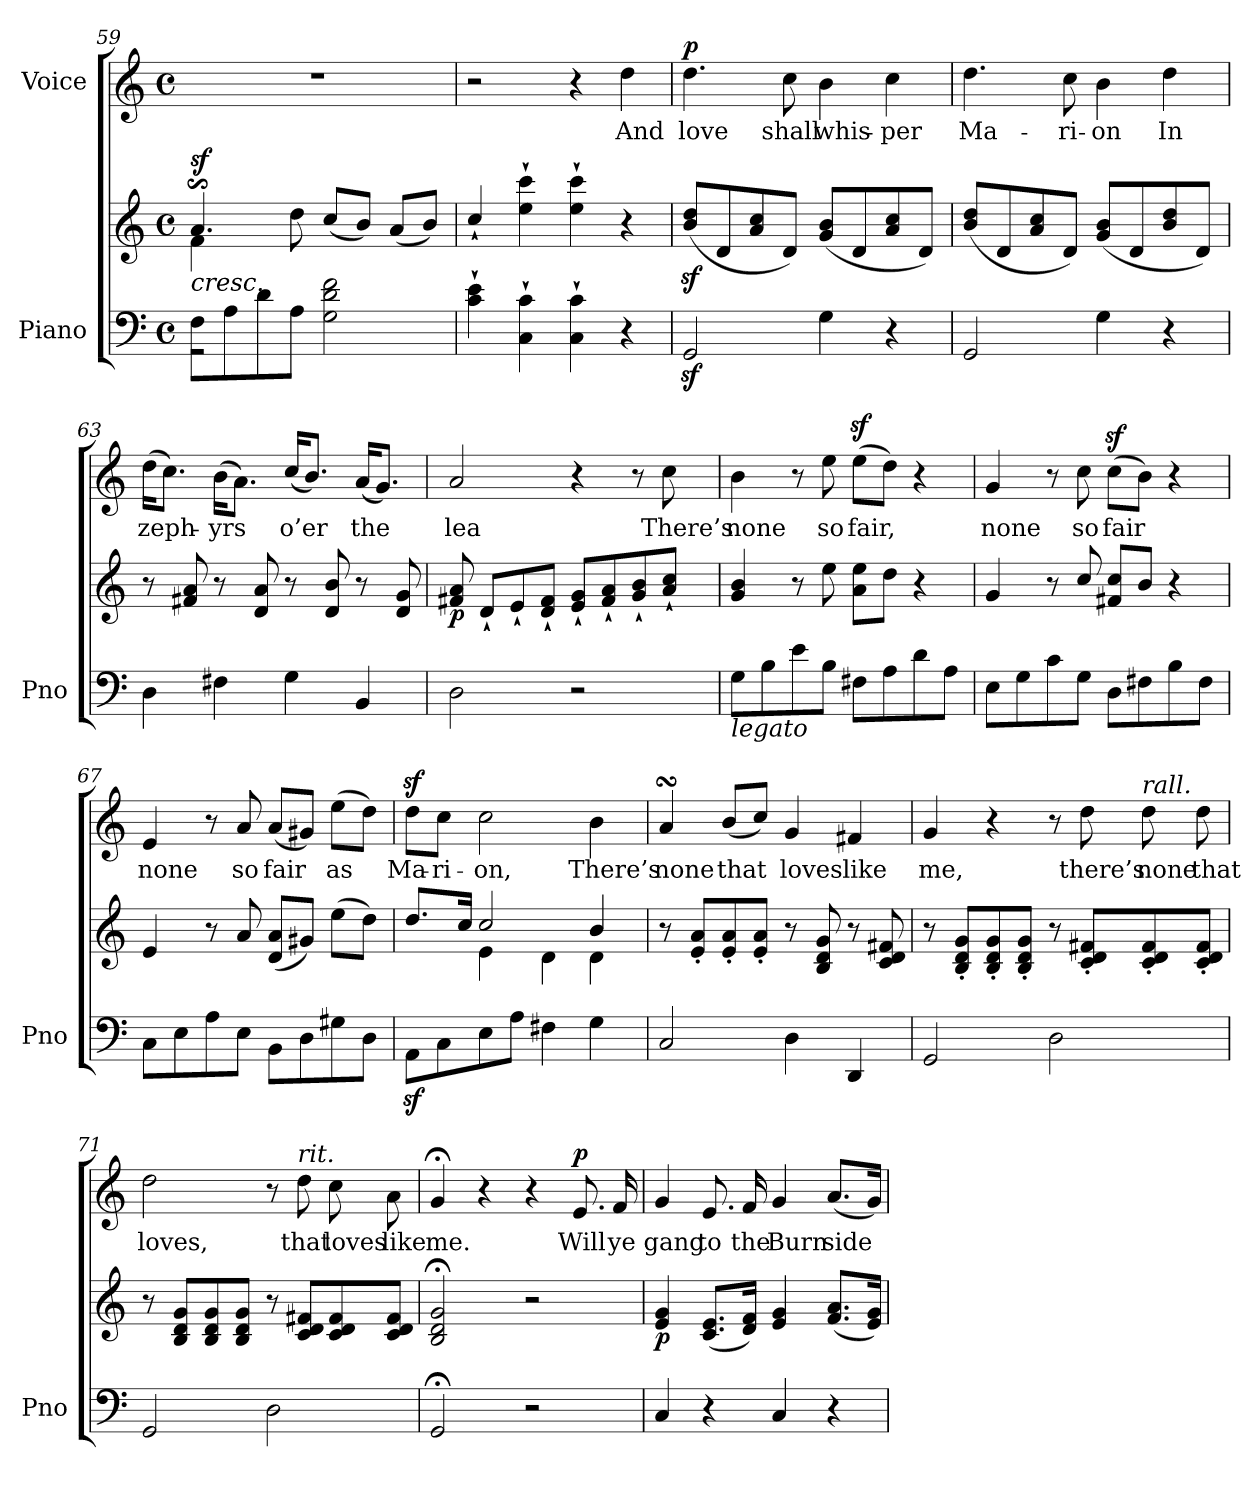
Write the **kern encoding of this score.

**kern	**kern	**dynam	**kern	**text	**dynam
*part2	*part2	*part2	*part1	*part1	*part1
*staff3	*staff2	*staff2/3	*staff1	*staff1	*staff1
*I"Piano	*	*	*I"Voice	*	*
*I'Pno	*	*	*	*	*
*clefF4	*clefG2	*	*clefG2	*	*
*k[]	*k[]	*	*k[]	*	*
*M4/4	*M4/4	*	*M4/4	*	*
*met(c)	*met(c)	*	*met(c)	*	*
=59	=59	=59	=59	=59	=59
*^	*^	*	*	*	*
!	!	!LO:TX:b:i:t=cresc.	!	!	!	!	!
!	!	!	!	!LO:DY:a	!	!	!
8F\L	2r	4.as$SS/	4f\	sf	1r	.	.
8A\	.	.	.	.	.	.	.
8d\	.	.	4ryy	.	.	.	.
8A\J	.	8dd\	.	.	.	.	.
2G\ 2d\ 2f\	2ryy	(>8cc/L	2ryy	.	.	.	.
.	.	8b/J)	.	.	.	.	.
.	.	(>8a/L	.	.	.	.	.
.	.	8b/J)	.	.	.	.	.
*v	*v	*	*	*	*	*	*
*	*v	*v	*	*	*	*
=60	=60	=60	=60	=60	=60
4c\` 4e\`	4cc`/	.	2r	.	.
4C\` 4c\`	4ee\` 4ccc\`	.	.	.	.
4C\` 4c\`	4ee\` 4ccc\`	.	4r	.	.
!	!	!	!	!LO:LY:b	!
4r	4r	.	4dd\	And	.
!!LO:PB:g=z
=61	=61	=61	=61	=61	=61
!	!	!	!	!LO:LY:b	!LO:DY:a
2GGz>/	(<8b/z> 8dd/z>L	.	4.dd\	love	p
.	8d/	.	.	.	.
.	8a/ 8cc/	.	.	.	.
!	!	!	!	!LO:LY:b	!
.	8d/J)	.	8cc\	shall	.
!	!	!	!	!LO:LY:b	!
4G\	(<8g/ 8b/L	.	4b\	whis-	.
.	8d/	.	.	.	.
!	!	!	!	!LO:LY:b	!
4r	8a/ 8cc/	.	4cc\	-per	.
.	8d/J)	.	.	.	.
=62	=62	=62	=62	=62	=62
!	!	!	!	!LO:LY:b	!
2GG/	(<8b/ 8dd/L	.	4.dd\	Ma-	.
.	8d/	.	.	.	.
.	8a/ 8cc/	.	.	.	.
!	!	!	!	!LO:LY:b	!
.	8d/J)	.	8cc\	-ri-	.
!	!	!	!	!LO:LY:b	!
4G\	(<8g/ 8b/L	.	4b\	-on	.
.	8d/	.	.	.	.
!	!	!	!	!LO:LY:b	!
4r	8b/ 8dd/	.	4dd\	In	.
.	8d/J)	.	.	.	.
=63	=63	=63	=63	=63	=63
!	!	!	!	!LO:LY:b	!
4D\	8r	.	(>16dd\KL	zeph-	.
.	.	.	8.cc\J)	.	.
.	8f#X/ 8a/	.	.	.	.
!	!	!	!	!LO:LY:b	!
4F#X\	8r	.	(>16b\KL	yrs	.
.	.	.	8.a\J)	.	.
.	8d/ 8a/	.	.	.	.
!	!	!	!	!LO:LY:b	!
4G\	8r	.	(<16cc/KL	o’er	.
.	.	.	8.b/J)	.	.
.	8d/ 8b/	.	.	.	.
!	!	!	!	!LO:LY:b	!
4BB/	8r	.	(<16a/KL	the	.
.	.	.	8.g/J)	.	.
.	8d/ 8g/	.	.	.	.
=64	=64	=64	=64	=64	=64
!	!	!LO:DY:b	!	!LO:LY:b	!
2D\	8f#X/ 8a/	p	2a/	lea	.
.	8d`/L	.	.	.	.
.	8e`/	.	.	.	.
.	8d/` 8f#/`J	.	.	.	.
2r	8e/` 8g/`L	.	4r	.	.
.	8f#/` 8a/`	.	.	.	.
.	8g/` 8b/`	.	8r	.	.
!	!	!	!	!LO:LY:b	!
.	8a/` 8cc/`J	.	8cc\	There’s	.
=65	=65	=65	=65	=65	=65
!LO:TX:b:i:t=legato	!	!	!	!	!
!	!	!	!	!LO:LY:b	!
8G\L	4g/ 4b/	.	4b\	none	.
8B\	.	.	.	.	.
8e\	8r	.	8r	.	.
!	!	!	!	!LO:LY:b	!
8B\J	8ee\	.	8ee\	so	.
!	!	!	!	!LO:LY:b	!
8F#X\L	8a\ 8ee\L	.	(>8eez>\L	fair,	.
8A\	8dd\J	.	8dd\J)	.	.
8d\	4r	.	4r	.	.
8A\J	.	.	.	.	.
!!LO:LB:g=z
=66	=66	=66	=66	=66	=66
!	!	!	!	!LO:LY:b	!
8E\L	4g/	.	4g/	none	.
8G\	.	.	.	.	.
8c\	8r	.	8r	.	.
!	!	!	!	!LO:LY:b	!
8G\J	8cc/	.	8cc\	so	.
!	!	!	!	!LO:LY:b	!
8D\L	8f#X/ 8cc/L	.	(>8ccz>\L	fair	.
8F#X\	8b/J	.	8b\J)	.	.
8B\	4r	.	4r	.	.
8F#\J	.	.	.	.	.
=67	=67	=67	=67	=67	=67
!	!	!	!	!LO:LY:b	!
8C\L	4e/	.	4e/	none	.
8E\	.	.	.	.	.
8A\	8r	.	8r	.	.
!	!	!	!	!LO:LY:b	!
8E\J	8a/	.	8a/	so	.
!	!	!	!	!LO:LY:b	!
8BB\L	(<8d/ 8a/L	.	(>8a/L	fair	.
8D\	8g#X/J)	.	8g#X/J)	.	.
!	!	!	!	!LO:LY:b	!
8G#X\	(>8ee\L	.	(>8ee\L	as	.
8D\J	8dd\J)	.	8dd\J)	.	.
=68	=68	=68	=68	=68	=68
*	*^	*	*	*	*
!	!	!	!	!	!LO:LY:b	!
8AAz<\L	8.dd/L	4ryy	.	8ddz>\L	Ma-	.
!	!	!	!	!	!LO:LY:b	!
8C\	.	.	.	8cc\J	-ri-	.
.	16cc/Jk	.	.	.	.	.
!	!	!	!	!	!LO:LY:b	!
8E\	2cc/	4e\	.	2cc\	-on,	.
8A\J	.	.	.	.	.	.
4F#X\	.	4d\	.	.	.	.
!	!	!	!	!	!LO:LY:b	!
4G\	4b/	4d\	.	4b\	There’s	.
=69	=69	=69	=69	=69	=69	=69
!	!	!	!	!	!LO:LY:b	!
*	*v	*v	*	*	*	*
2C/	8r	.	4asSSS/	none	.
.	8e/' 8a/'L	.	.	.	.
!	!	!	!	!LO:LY:b	!
.	8e/' 8a/'	.	(<8b/L	that	.
.	8e/' 8a/'J	.	8cc/J)	.	.
!	!	!	!	!LO:LY:b	!
4D\	8r	.	4g/	loves	.
.	8B/ 8d/ 8g/	.	.	.	.
!	!	!	!	!LO:LY:b	!
4DD/	8r	.	4f#X/	like	.
.	8c/ 8d/ 8f#X/	.	.	.	.
=70	=70	=70	=70	=70	=70
!	!	!	!	!LO:LY:b	!
2GG/	8r	.	4g/	me,	.
.	8B/' 8d/' 8g/'L	.	.	.	.
.	8B/' 8d/' 8g/'	.	4r	.	.
.	8B/' 8d/' 8g/'J	.	.	.	.
2D\	8r	.	8r	.	.
!	!	!	!	!LO:LY:b	!
.	8c/' 8d/' 8f#X/'L	.	8dd\	there’s	.
!	!	!	!LO:TX:a:i:t=rall.	!	!
!	!	!	!	!LO:LY:b	!
.	8c/' 8d/' 8f#/'	.	8dd\	none	.
!	!	!	!	!LO:LY:b	!
.	8c/' 8d/' 8f#/'J	.	8dd\	that	.
!!LO:LB:g=z
=71	=71	=71	=71	=71	=71
!	!	!	!	!LO:LY:b	!
2GG/	8r	.	2dd\	loves,	.
.	8B/ 8d/ 8g/L	.	.	.	.
.	8B/ 8d/ 8g/	.	.	.	.
.	8B/ 8d/ 8g/J	.	.	.	.
2D\	8r	.	8r	.	.
!	!	!	!LO:TX:a:i:t=rit.	!	!
!	!	!	!	!LO:LY:b	!
.	8c/ 8d/ 8f#X/L	.	8dd\	that	.
!	!	!	!	!LO:LY:b	!
.	8c/ 8d/ 8f#/	.	8cc\	loves	.
!	!	!	!	!LO:LY:b	!
.	8c/ 8d/ 8f#/J	.	8a\	like	.
=72	=72	=72	=72	=72	=72
!	!	!	!	!LO:LY:b	!
2GG;</	2B/;< 2d/;< 2g/;<	.	4g;</	me.	.
.	.	.	4r	.	.
2r	2r	.	4r	.	.
!	!	!	!	!LO:LY:b	!LO:DY:a
.	.	.	8.e/	Will	p
!	!	!	!	!LO:LY:b	!
.	.	.	16f/	ye	.
=73	=73	=73	=73	=73	=73
!	!	!LO:DY:b	!	!LO:LY:b	!
4C/	4e/ 4g/	p	4g/	gang	.
!	!	!	!	!LO:LY:b	!
4r	(<8.c/ 8.e/L	.	8.e/	to	.
!	!	!	!	!LO:LY:b	!
.	16d/ 16f/Jk)	.	16f/	the	.
!	!	!	!	!LO:LY:b	!
4C/	4e/ 4g/	.	4g/	Burn	.
!	!	!	!	!LO:LY:b	!
4r	(<8.f/ 8.a/L	.	(<8.a/L	side	.
.	16e/ 16g/Jk)	.	16g/Jk)	.	.
=	=	=	=	=	=
*-	*-	*-	*-	*-	*-
